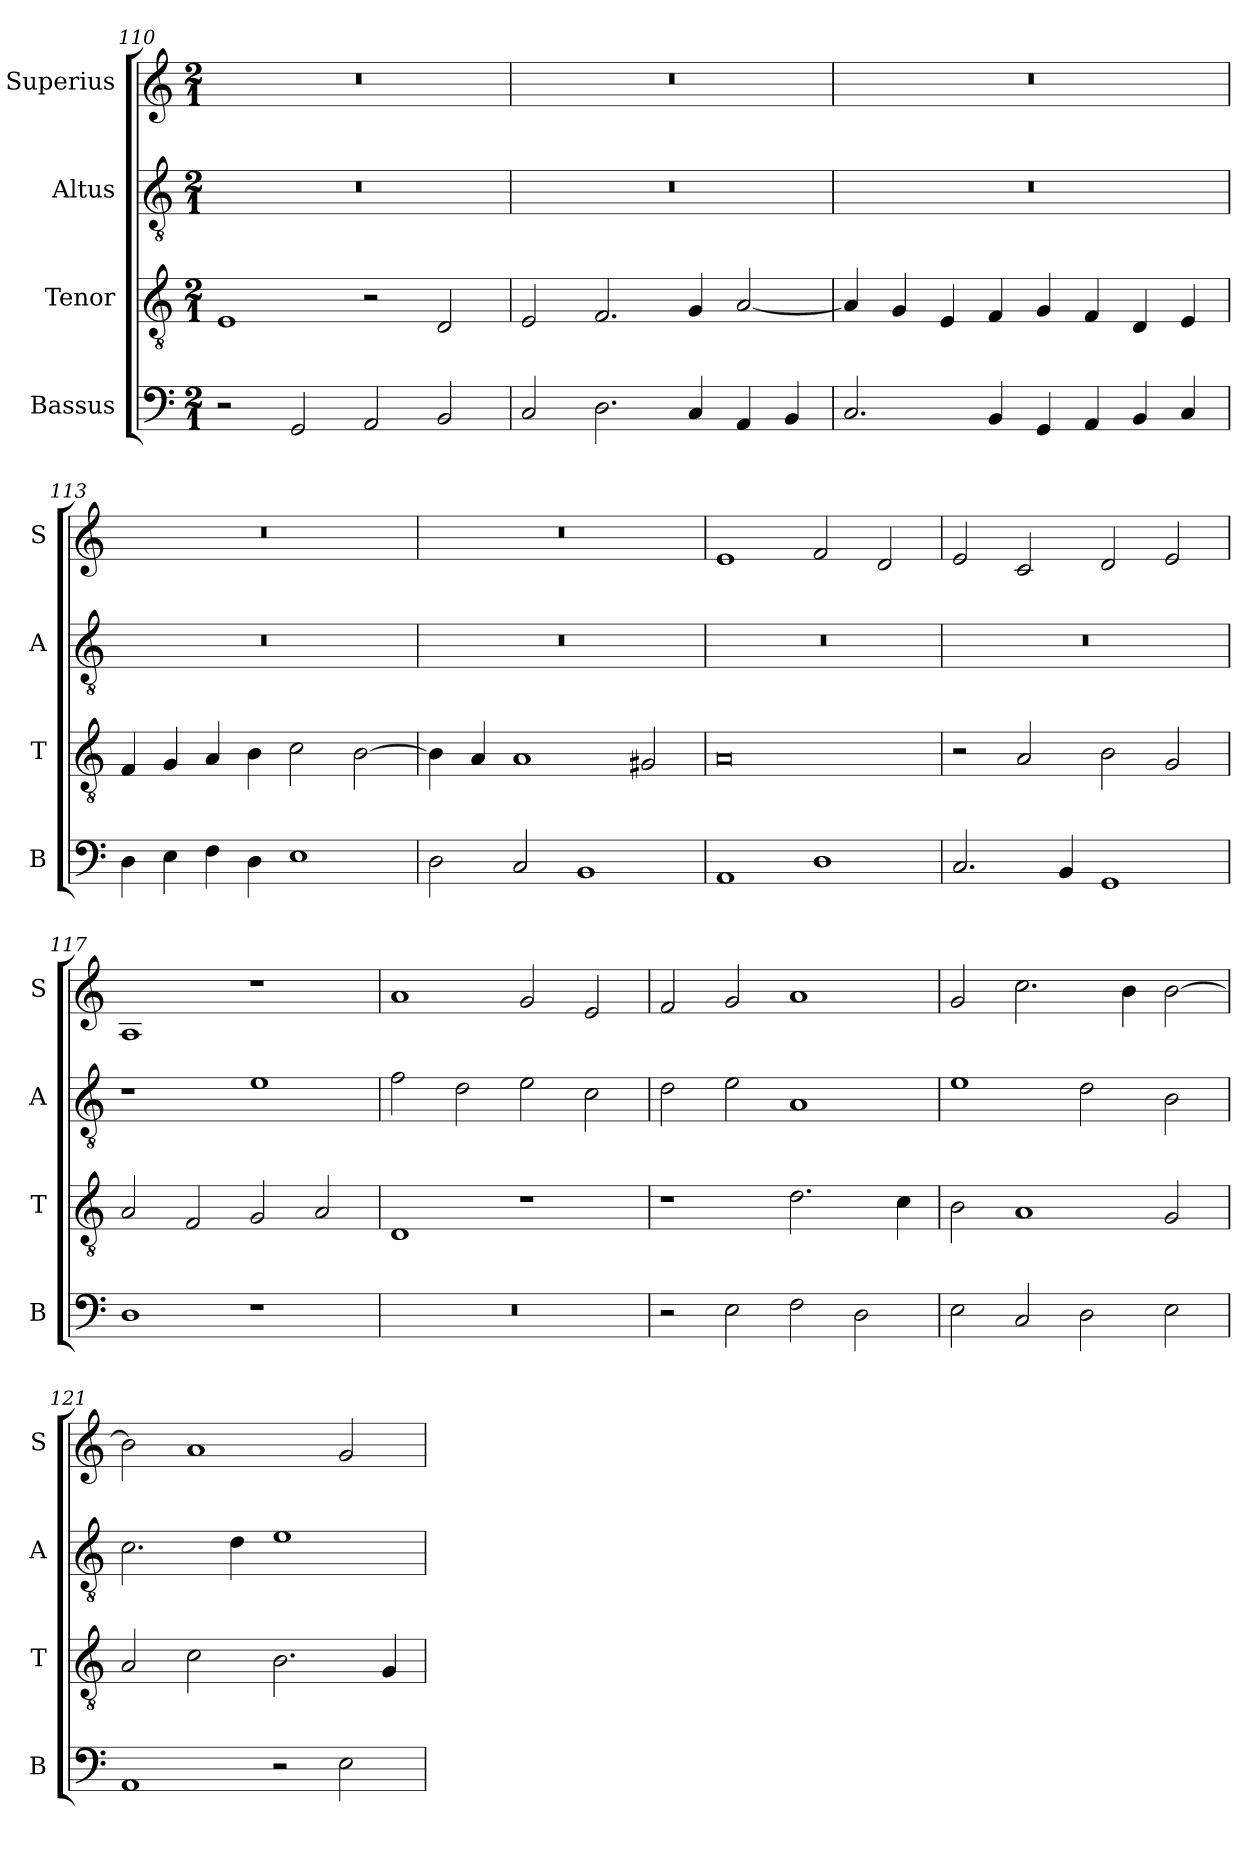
**kern	**kern	**kern	**kern
*part4	*part3	*part2	*part1
*staff4	*staff3	*staff2	*staff1
*I"Bassus	*I"Tenor	*I"Altus	*I"Superius
*I'B	*I'T	*I'A	*I'S
*clefF4	*clefGv2	*clefGv2	*clefG2
*k[]	*k[]	*k[]	*k[]
*a:	*a:	*a:	*a:
*M2/1	*M2/1	*M2/1	*M2/1
=110	=110	=110	=110
2r	1E	0r	0r
2GG	.	.	.
2AA	2r	.	.
2BB	2D	.	.
=111	=111	=111	=111
2C	2E	0r	0r
2.D	2.F	.	.
4C	4G	.	.
4AA	[2A	.	.
4BB	.	.	.
=112	=112	=112	=112
2.C	4A]	0r	0r
.	4G	.	.
.	4E	.	.
4BB	4F	.	.
4GG	4G	.	.
4AA	4F	.	.
4BB	4D	.	.
4C	4E	.	.
=113	=113	=113	=113
4D	4F	0r	0r
4E	4G	.	.
4F	4A	.	.
4D	4B	.	.
1E	2c	.	.
.	[2B	.	.
=114	=114	=114	=114
2D	4B]	0r	0r
.	4A	.	.
2C	1A	.	.
1BB	.	.	.
.	2G#X	.	.
=115	=115	=115	=115
1AA	0A	0r	1e
1D	.	.	2f
.	.	.	2d
=116	=116	=116	=116
2.C	2r	0r	2e
.	2A	.	2c
4BB	.	.	.
1GG	2B	.	2d
.	2G	.	2e
=117	=117	=117	=117
1D	2A	1r	1A
.	2F	.	.
1r	2G	1e	1r
.	2A	.	.
=118	=118	=118	=118
0r	1D	2f	1a
.	.	2d	.
.	1r	2e	2g
.	.	2c	2e
=119	=119	=119	=119
2r	1r	2d	2f
2E	.	2e	2g
2F	2.d	1A	1a
2D	.	.	.
.	4c	.	.
=120	=120	=120	=120
2E	2B	1e	2g
2C	1A	.	2.cc
2D	.	2d	.
.	.	.	4b
2E	2G	2B	[2b
=121	=121	=121	=121
1AA	2A	2.c	2b]
.	2c	.	1a
.	.	4d	.
2r	2.B	1e	.
2E	.	.	2g
.	4G	.	.
=	=	=	=
*-	*-	*-	*-
